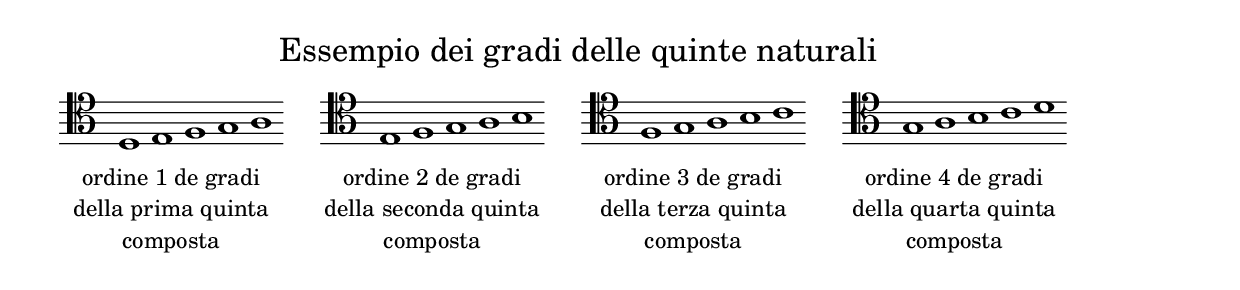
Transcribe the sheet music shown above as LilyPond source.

\version "2.22.2"

% Auto generated file

\header {
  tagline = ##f
}

dot = {
   \once \override Script.add-stem-support = ##f
   \once \override Script.toward-stem-shift = 0
   \once \override Script.skyline-horizontal-padding = 0
   \once \override Script.direction = 1
   \once \override Script.font-size = 1
}

\markup {
  \center-column {
    \line {
      \center-align
      \fontsize#3 { \concat { \normal-text "Essempio dei gradi delle quinte naturali"} }
    }
    \null
    \line {
      \center-column {

        \line {
          \score {
            <<
              \new Staff \with { instrumentName = ""} {
                \override Staff.TimeSignature.stencil = ##f
                \override Staff.NoteHead.style = #'baroque
                \accidentalStyle Score.forget
                \cadenzaOn
                \clef "tenor"
                \key c #`((0 . ,NATURAL) (1 . ,NATURAL) (2 . ,NATURAL)
                          (3 . ,NATURAL) (4 . ,NATURAL) (5 . ,NATURAL)
                          (6 . ,NATURAL))  d1  e1  f1  g1  a1 
                \cadenzaOff
              }
            >>
            \layout {
              \context {
                \Score
                \override SpacingSpanner.common-shortest-duration = #(ly:make-moment 1)
              }
            }
          }
        }
        \null
        \line {
          \left-align {  \normal-text "ordine 1 de gradi" }
        }
        \line {
          \left-align {  \normal-text "della prima quinta" }
        }
        \line {
          \left-align {  \normal-text "composta" }
        }

      }
      \hspace #3 
      \center-column {

        \line {
          \score {
            <<
              \new Staff \with { instrumentName = ""} {
                \override Staff.TimeSignature.stencil = ##f
                \override Staff.NoteHead.style = #'baroque
                \accidentalStyle Score.forget
                \cadenzaOn
                \clef "tenor"
                \key c #`((0 . ,NATURAL) (1 . ,NATURAL) (2 . ,NATURAL)
                          (3 . ,NATURAL) (4 . ,NATURAL) (5 . ,NATURAL)
                          (6 . ,NATURAL))  e1  f1  g1  a1  b1 
                \cadenzaOff
              }
            >>
            \layout {
              \context {
                \Score
                \override SpacingSpanner.common-shortest-duration = #(ly:make-moment 1)
              }
            }
          }
        }
        \null
        \line {
          \left-align {  \normal-text "ordine 2 de gradi" }
        }
        \line {
          \left-align {  \normal-text "della seconda quinta" }
        }
        \line {
          \left-align {  \normal-text "composta" }
        }

      }
      \hspace #3 
      \center-column {

        \line {
          \score {
            <<
              \new Staff \with { instrumentName = ""} {
                \override Staff.TimeSignature.stencil = ##f
                \override Staff.NoteHead.style = #'baroque
                \accidentalStyle Score.forget
                \cadenzaOn
                \clef "tenor"
                \key c #`((0 . ,NATURAL) (1 . ,NATURAL) (2 . ,NATURAL)
                          (3 . ,NATURAL) (4 . ,NATURAL) (5 . ,NATURAL)
                          (6 . ,NATURAL))  f1  g1  a1  b1  c'1 
                \cadenzaOff
              }
            >>
            \layout {
              \context {
                \Score
                \override SpacingSpanner.common-shortest-duration = #(ly:make-moment 1)
              }
            }
          }
        }
        \null
        \line {
          \left-align {  \normal-text "ordine 3 de gradi" }
        }
        \line {
          \left-align {  \normal-text "della terza quinta" }
        }
        \line {
          \left-align {  \normal-text "composta" }
        }

      }
      \hspace #3 
      \center-column {

        \line {
          \score {
            <<
              \new Staff \with { instrumentName = ""} {
                \override Staff.TimeSignature.stencil = ##f
                \override Staff.NoteHead.style = #'baroque
                \accidentalStyle Score.forget
                \cadenzaOn
                \clef "tenor"
                \key c #`((0 . ,NATURAL) (1 . ,NATURAL) (2 . ,NATURAL)
                          (3 . ,NATURAL) (4 . ,NATURAL) (5 . ,NATURAL)
                          (6 . ,NATURAL))  g1  a1  b1  c'1  d'1 
                \cadenzaOff
              }
            >>
            \layout {
              \context {
                \Score
                \override SpacingSpanner.common-shortest-duration = #(ly:make-moment 1)
              }
            }
          }
        }
        \null
        \line {
          \left-align {  \normal-text "ordine 4 de gradi" }
        }
        \line {
          \left-align {  \normal-text "della quarta quinta" }
        }
        \line {
          \left-align {  \normal-text "composta" }
        }

      }
      \hspace #3 

    }
  }
}